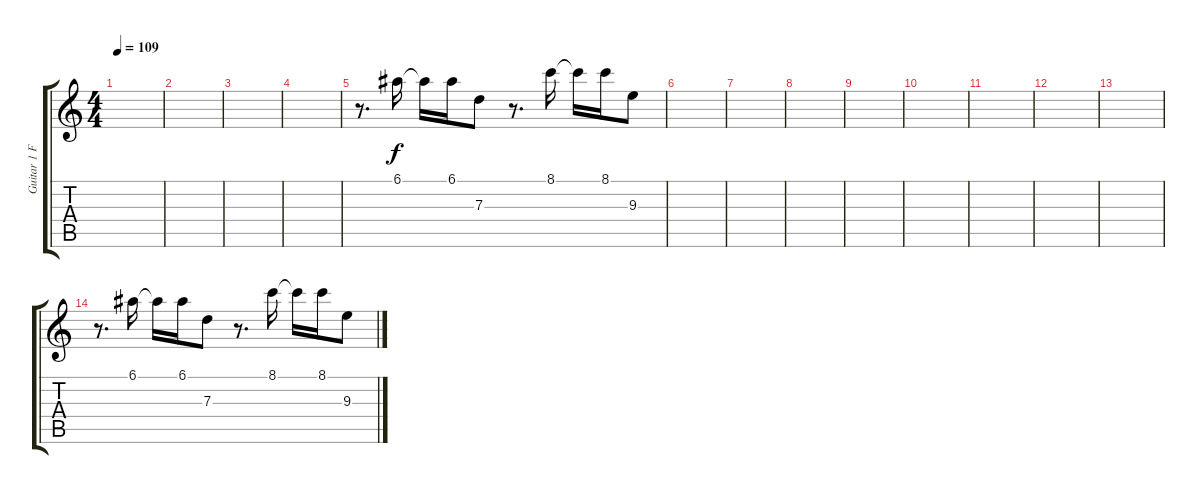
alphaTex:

\track ("Guitar 1 Fills" "Guitar 1 F") {instrument distortionguitar}
\staff {score tabs}
\tuning (E4 B3 G3 D3 A2 E2) {hide}
\ts (4 4)
\tempo 109
\clef g2
\ks c
|
|
|
|
r.8{d} 6.1.16 6.1{t}.16 6.1.16 7.3.8 r.8{d} 8.1.16 8.1{t}.16 8.1.16 9.3.8 |
|
|
|
|
|
|
|
|
r.8{d} 6.1.16 6.1{t}.16 6.1.16 7.3.8 r.8{d} 8.1.16 8.1{t}.16 8.1.16 9.3.8
